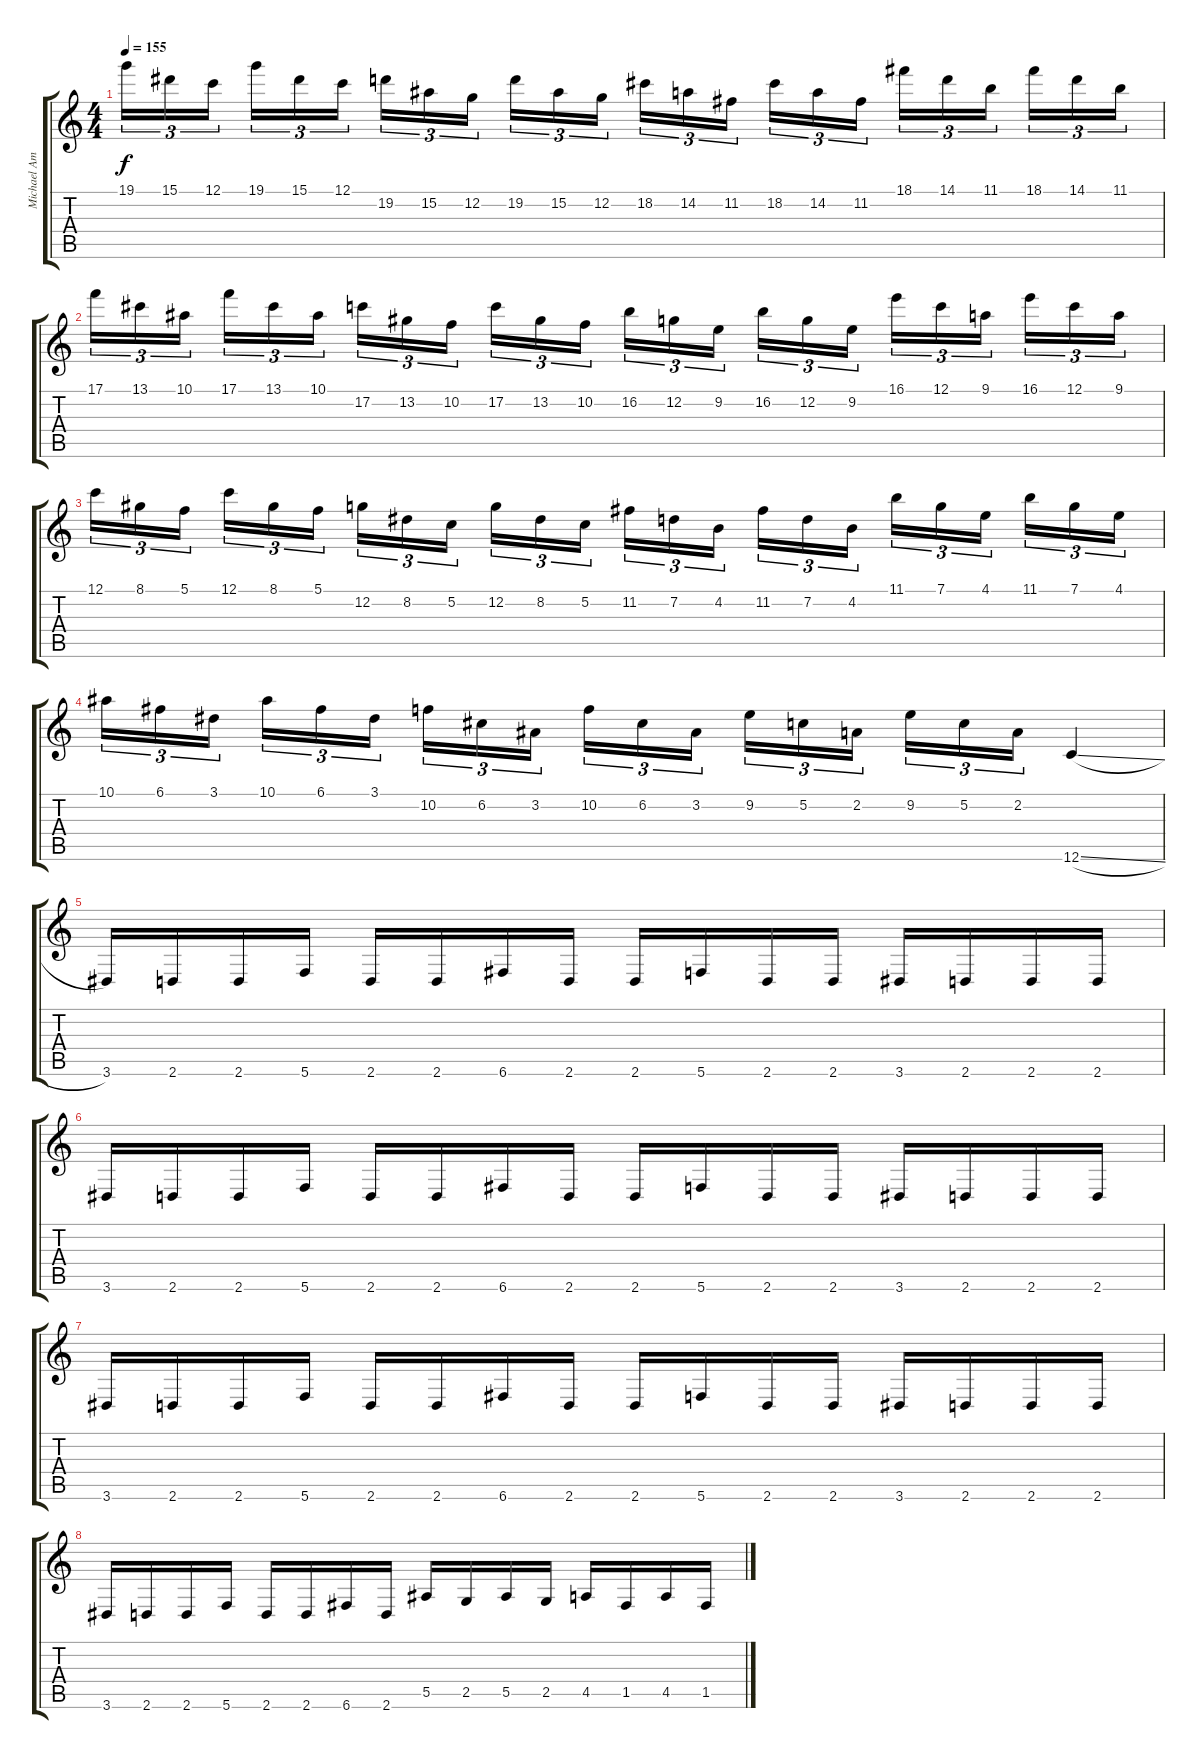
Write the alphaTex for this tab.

\track ("Michael Amott" "Michael Am") {instrument distortionguitar}
\staff {score tabs}
\tuning (C4 G3 Eb3 Bb2 F2 C2) {hide}
\ts (4 4)
\tempo 155
\clef g2
\ks c
19.1.16{tu (3 2) dy f} 15.1.16{tu (3 2)} 12.1.16{tu (3 2) beam splitsecondary} 19.1.16{tu (3 2)} 15.1.16{tu (3 2)} 12.1.16{tu (3 2)} 19.2.16{tu (3 2)} 15.2.16{tu (3 2)} 12.2.16{tu (3 2) beam splitsecondary} 19.2.16{tu (3 2)} 15.2.16{tu (3 2)} 12.2.16{tu (3 2)} 18.2.16{tu (3 2)} 14.2.16{tu (3 2)} 11.2.16{tu (3 2) beam splitsecondary} 18.2.16{tu (3 2)} 14.2.16{tu (3 2)} 11.2.16{tu (3 2)} 18.1.16{tu (3 2)} 14.1.16{tu (3 2)} 11.1.16{tu (3 2) beam splitsecondary} 18.1.16{tu (3 2)} 14.1.16{tu (3 2)} 11.1.16{tu (3 2)} |
17.1.16{tu (3 2)} 13.1.16{tu (3 2)} 10.1.16{tu (3 2) beam splitsecondary} 17.1.16{tu (3 2)} 13.1.16{tu (3 2)} 10.1.16{tu (3 2)} 17.2.16{tu (3 2)} 13.2.16{tu (3 2)} 10.2.16{tu (3 2) beam splitsecondary} 17.2.16{tu (3 2)} 13.2.16{tu (3 2)} 10.2.16{tu (3 2)} 16.2.16{tu (3 2)} 12.2.16{tu (3 2)} 9.2.16{tu (3 2) beam splitsecondary} 16.2.16{tu (3 2)} 12.2.16{tu (3 2)} 9.2.16{tu (3 2)} 16.1.16{tu (3 2)} 12.1.16{tu (3 2)} 9.1.16{tu (3 2) beam splitsecondary} 16.1.16{tu (3 2)} 12.1.16{tu (3 2)} 9.1.16{tu (3 2)} |
12.1.16{tu (3 2)} 8.1.16{tu (3 2)} 5.1.16{tu (3 2) beam splitsecondary} 12.1.16{tu (3 2)} 8.1.16{tu (3 2)} 5.1.16{tu (3 2)} 12.2.16{tu (3 2)} 8.2.16{tu (3 2)} 5.2.16{tu (3 2) beam splitsecondary} 12.2.16{tu (3 2)} 8.2.16{tu (3 2)} 5.2.16{tu (3 2)} 11.2.16{tu (3 2)} 7.2.16{tu (3 2)} 4.2.16{tu (3 2) beam splitsecondary} 11.2.16{tu (3 2)} 7.2.16{tu (3 2)} 4.2.16{tu (3 2)} 11.1.16{tu (3 2)} 7.1.16{tu (3 2)} 4.1.16{tu (3 2) beam splitsecondary} 11.1.16{tu (3 2)} 7.1.16{tu (3 2)} 4.1.16{tu (3 2)} |
10.1.16{tu (3 2)} 6.1.16{tu (3 2)} 3.1.16{tu (3 2) beam splitsecondary} 10.1.16{tu (3 2)} 6.1.16{tu (3 2)} 3.1.16{tu (3 2)} 10.2.16{tu (3 2)} 6.2.16{tu (3 2)} 3.2.16{tu (3 2) beam splitsecondary} 10.2.16{tu (3 2)} 6.2.16{tu (3 2)} 3.2.16{tu (3 2)} 9.2.16{tu (3 2)} 5.2.16{tu (3 2)} 2.2.16{tu (3 2) beam splitsecondary} 9.2.16{tu (3 2)} 5.2.16{tu (3 2)} 2.2.16{tu (3 2)} 12.6{sl}.4 |
3.6.16 2.6.16 2.6.16 5.6.16 2.6.16 2.6.16 6.6.16 2.6.16 2.6.16 5.6.16 2.6.16 2.6.16 3.6.16 2.6.16 2.6.16 2.6.16 |
3.6.16 2.6.16 2.6.16 5.6.16 2.6.16 2.6.16 6.6.16 2.6.16 2.6.16 5.6.16 2.6.16 2.6.16 3.6.16 2.6.16 2.6.16 2.6.16 |
3.6.16 2.6.16 2.6.16 5.6.16 2.6.16 2.6.16 6.6.16 2.6.16 2.6.16 5.6.16 2.6.16 2.6.16 3.6.16 2.6.16 2.6.16 2.6.16 |
3.6.16 2.6.16 2.6.16 5.6.16 2.6.16 2.6.16 6.6.16 2.6.16 5.5.16 2.5.16 5.5.16 2.5.16 4.5.16 1.5.16 4.5.16 1.5.16
